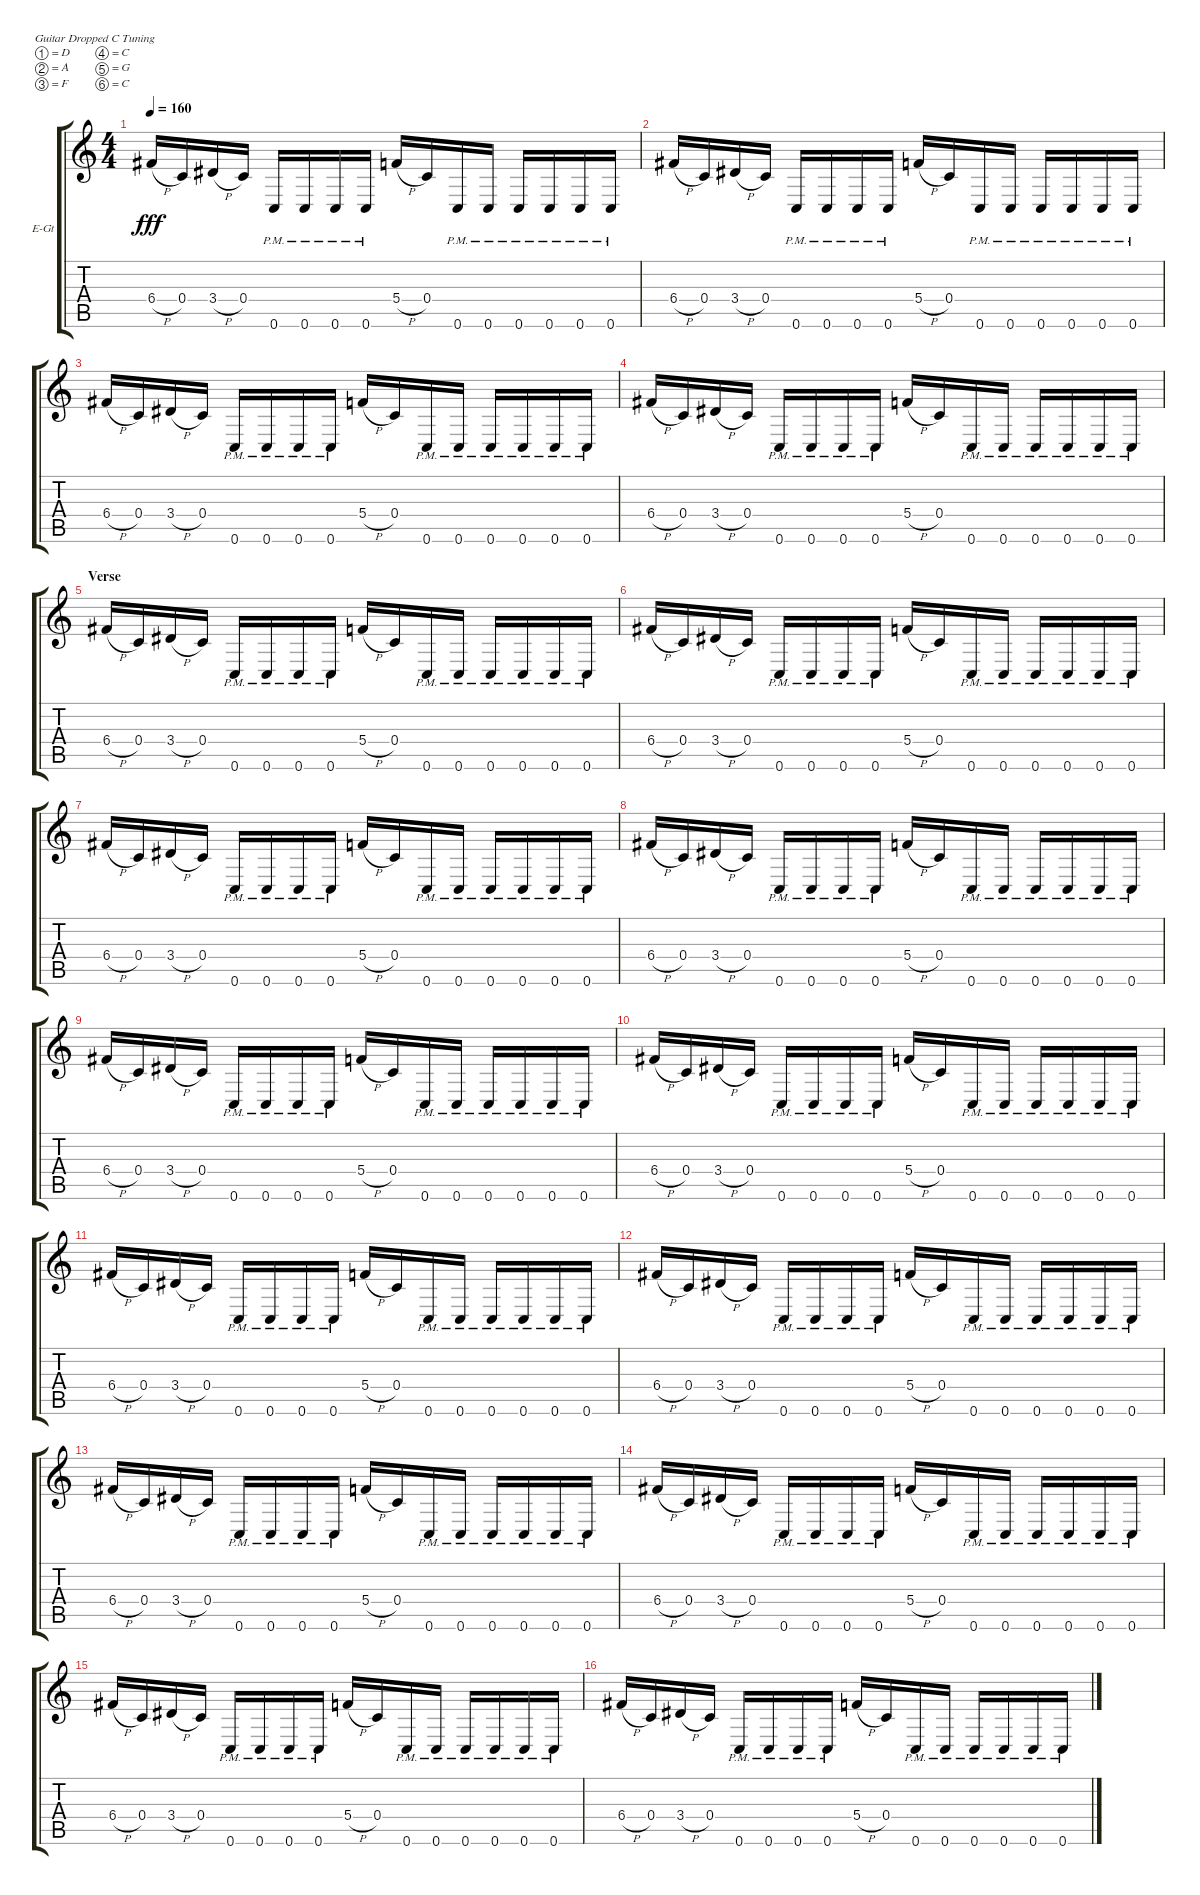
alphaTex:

\bracketExtendMode groupsimilarinstruments
\firstSystemTrackNameOrientation horizontal
\otherSystemsTrackNameOrientation horizontal
\track ("Kirk Hammett (Lead Guitar)" "E-Gt") {instrument overdrivenguitar}
\staff {score tabs}
\tuning (D4 A3 F3 C3 G2 C2)
\ts (4 4)
\tempo 160
\clef g2
\ks c
6.4{h}.16{dy fff} 0.4.16 3.4{h}.16 0.4.16 0.6{pm}.16 0.6{pm}.16 0.6{pm}.16 0.6{pm}.16 5.4{h}.16 0.4.16 0.6{pm}.16 0.6{pm}.16 0.6{pm}.16 0.6{pm}.16 0.6{pm}.16 0.6{pm}.16 |
6.4{h}.16 0.4.16 3.4{h}.16 0.4.16 0.6{pm}.16 0.6{pm}.16 0.6{pm}.16 0.6{pm}.16 5.4{h}.16 0.4.16 0.6{pm}.16 0.6{pm}.16 0.6{pm}.16 0.6{pm}.16 0.6{pm}.16 0.6{pm}.16 |
6.4{h}.16 0.4.16 3.4{h}.16 0.4.16 0.6{pm}.16 0.6{pm}.16 0.6{pm}.16 0.6{pm}.16 5.4{h}.16 0.4.16 0.6{pm}.16 0.6{pm}.16 0.6{pm}.16 0.6{pm}.16 0.6{pm}.16 0.6{pm}.16 |
6.4{h}.16 0.4.16 3.4{h}.16 0.4.16 0.6{pm}.16 0.6{pm}.16 0.6{pm}.16 0.6{pm}.16 5.4{h}.16 0.4.16 0.6{pm}.16 0.6{pm}.16 0.6{pm}.16 0.6{pm}.16 0.6{pm}.16 0.6{pm}.16 |
\section ("" "Verse")
6.4{h}.16 0.4.16 3.4{h}.16 0.4.16 0.6{pm}.16 0.6{pm}.16 0.6{pm}.16 0.6{pm}.16 5.4{h}.16 0.4.16 0.6{pm}.16 0.6{pm}.16 0.6{pm}.16 0.6{pm}.16 0.6{pm}.16 0.6{pm}.16 |
6.4{h}.16 0.4.16 3.4{h}.16 0.4.16 0.6{pm}.16 0.6{pm}.16 0.6{pm}.16 0.6{pm}.16 5.4{h}.16 0.4.16 0.6{pm}.16 0.6{pm}.16 0.6{pm}.16 0.6{pm}.16 0.6{pm}.16 0.6{pm}.16 |
6.4{h}.16 0.4.16 3.4{h}.16 0.4.16 0.6{pm}.16 0.6{pm}.16 0.6{pm}.16 0.6{pm}.16 5.4{h}.16 0.4.16 0.6{pm}.16 0.6{pm}.16 0.6{pm}.16 0.6{pm}.16 0.6{pm}.16 0.6{pm}.16 |
6.4{h}.16 0.4.16 3.4{h}.16 0.4.16 0.6{pm}.16 0.6{pm}.16 0.6{pm}.16 0.6{pm}.16 5.4{h}.16 0.4.16 0.6{pm}.16 0.6{pm}.16 0.6{pm}.16 0.6{pm}.16 0.6{pm}.16 0.6{pm}.16 |
6.4{h}.16 0.4.16 3.4{h}.16 0.4.16 0.6{pm}.16 0.6{pm}.16 0.6{pm}.16 0.6{pm}.16 5.4{h}.16 0.4.16 0.6{pm}.16 0.6{pm}.16 0.6{pm}.16 0.6{pm}.16 0.6{pm}.16 0.6{pm}.16 |
6.4{h}.16 0.4.16 3.4{h}.16 0.4.16 0.6{pm}.16 0.6{pm}.16 0.6{pm}.16 0.6{pm}.16 5.4{h}.16 0.4.16 0.6{pm}.16 0.6{pm}.16 0.6{pm}.16 0.6{pm}.16 0.6{pm}.16 0.6{pm}.16 |
6.4{h}.16 0.4.16 3.4{h}.16 0.4.16 0.6{pm}.16 0.6{pm}.16 0.6{pm}.16 0.6{pm}.16 5.4{h}.16 0.4.16 0.6{pm}.16 0.6{pm}.16 0.6{pm}.16 0.6{pm}.16 0.6{pm}.16 0.6{pm}.16 |
6.4{h}.16 0.4.16 3.4{h}.16 0.4.16 0.6{pm}.16 0.6{pm}.16 0.6{pm}.16 0.6{pm}.16 5.4{h}.16 0.4.16 0.6{pm}.16 0.6{pm}.16 0.6{pm}.16 0.6{pm}.16 0.6{pm}.16 0.6{pm}.16 |
6.4{h}.16 0.4.16 3.4{h}.16 0.4.16 0.6{pm}.16 0.6{pm}.16 0.6{pm}.16 0.6{pm}.16 5.4{h}.16 0.4.16 0.6{pm}.16 0.6{pm}.16 0.6{pm}.16 0.6{pm}.16 0.6{pm}.16 0.6{pm}.16 |
6.4{h}.16 0.4.16 3.4{h}.16 0.4.16 0.6{pm}.16 0.6{pm}.16 0.6{pm}.16 0.6{pm}.16 5.4{h}.16 0.4.16 0.6{pm}.16 0.6{pm}.16 0.6{pm}.16 0.6{pm}.16 0.6{pm}.16 0.6{pm}.16 |
6.4{h}.16 0.4.16 3.4{h}.16 0.4.16 0.6{pm}.16 0.6{pm}.16 0.6{pm}.16 0.6{pm}.16 5.4{h}.16 0.4.16 0.6{pm}.16 0.6{pm}.16 0.6{pm}.16 0.6{pm}.16 0.6{pm}.16 0.6{pm}.16 |
6.4{h}.16 0.4.16 3.4{h}.16 0.4.16 0.6{pm}.16 0.6{pm}.16 0.6{pm}.16 0.6{pm}.16 5.4{h}.16 0.4.16 0.6{pm}.16 0.6{pm}.16 0.6{pm}.16 0.6{pm}.16 0.6{pm}.16 0.6{pm}.16
